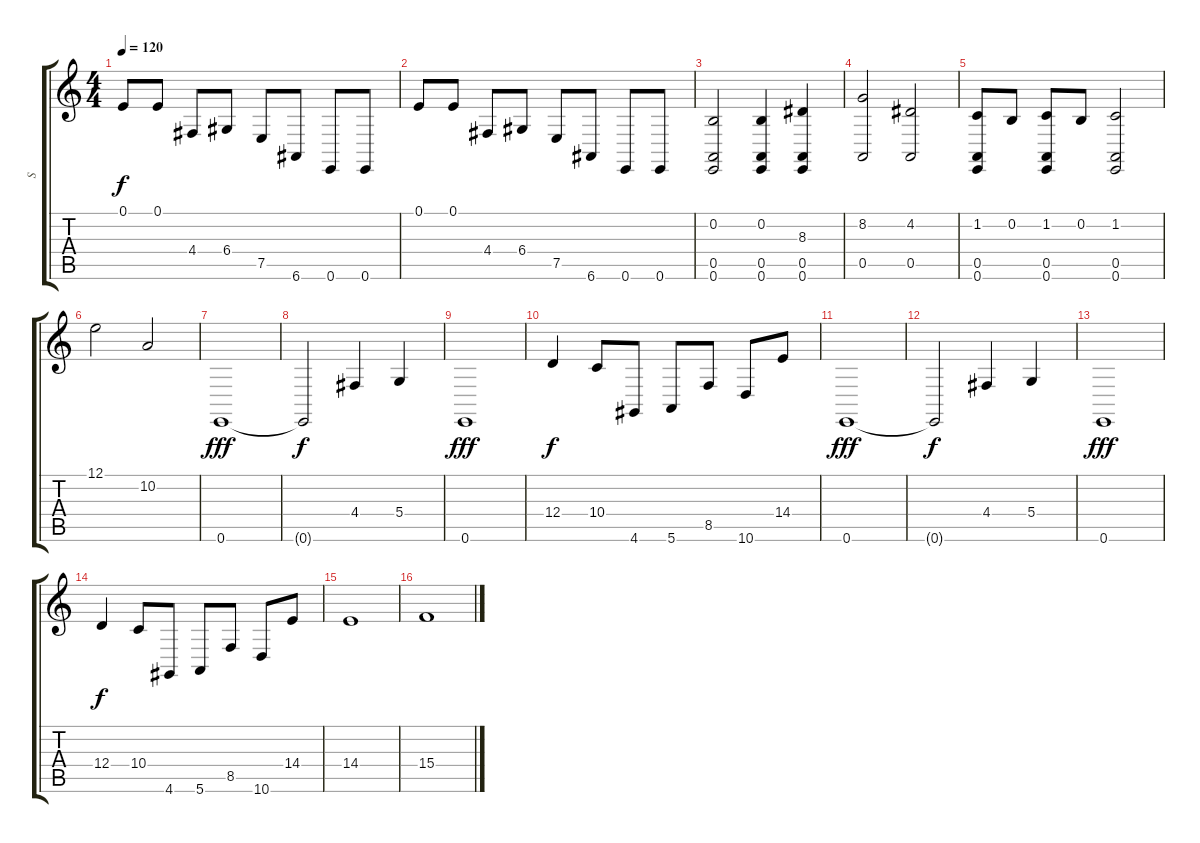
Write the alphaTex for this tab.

\track ("S" "S") {instrument ocarina}
\staff {score tabs}
\tuning (E4 B3 G3 D3 A2 E2) {hide}
\ts (4 4)
\tempo 120
\clef g2
\ks c
0.1.8{dy f} 0.1.8 4.4.8 6.4.8 7.5.8 6.6.8 0.6.8 0.6.8 |
0.1.8 0.1.8 4.4.8 6.4.8 7.5.8 6.6.8 0.6.8 0.6.8 |
(0.2 0.5 0.6).2 (0.2 0.5 0.6).4 (8.3 0.5 0.6).4 |
(8.2 0.5).2 (4.2 0.5).2 |
(1.2 0.5 0.6).8 0.2.8 (1.2 0.5 0.6).8 0.2.8 (1.2 0.5 0.6).2 |
12.1.2 10.2.2 |
0.6.1{dy fff} |
0.6{t}.2{dy f} 4.4.4 5.4.4 |
0.6.1{dy fff} |
12.4.4{dy f} 10.4.8 4.6.8 5.6.8 8.5.8 10.6.8 14.4.8 |
0.6.1{dy fff} |
0.6{t}.2{dy f} 4.4.4 5.4.4 |
0.6.1{dy fff} |
12.4.4{dy f} 10.4.8 4.6.8 5.6.8 8.5.8 10.6.8 14.4.8 |
14.4.1 |
15.4.1
